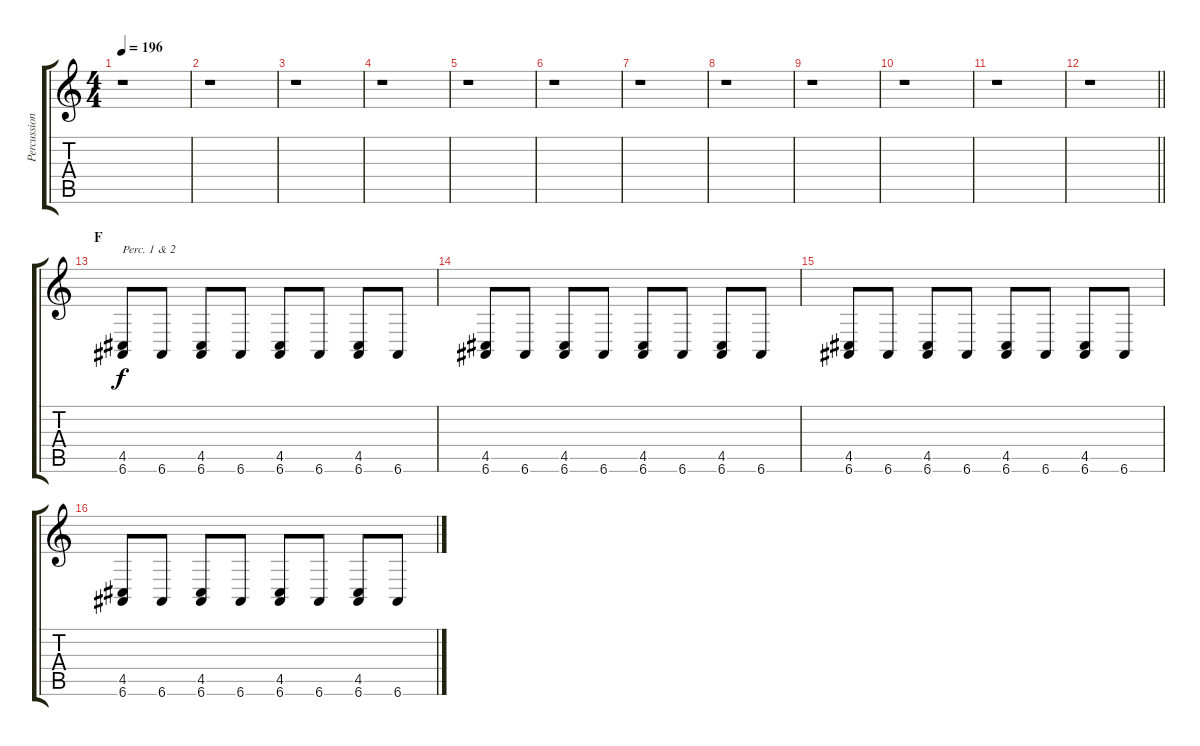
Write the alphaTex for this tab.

\track ("Percussion" "Percussion") {instrument steeldrums}
\staff {score tabs}
\tuning (E4 B3 G3 D3 A2 E2) {hide}
\ts (4 4)
\tempo 196
\clef g2
\ks c
r.1{dy f} |
r.1 |
r.1 |
r.1 |
r.1 |
r.1 |
r.1 |
r.1 |
r.1 |
r.1 |
r.1 |
\barLineRight lightlight
r.1 |
\section ("" "F")
(4.5 6.6).8{txt "Perc. 1 & 2" instrument synthdrum} 6.6.8 (4.5 6.6).8 6.6.8 (4.5 6.6).8 6.6.8 (4.5 6.6).8 6.6.8 |
(4.5 6.6).8 6.6.8 (4.5 6.6).8 6.6.8 (4.5 6.6).8 6.6.8 (4.5 6.6).8 6.6.8 |
(4.5 6.6).8 6.6.8 (4.5 6.6).8 6.6.8 (4.5 6.6).8 6.6.8 (4.5 6.6).8 6.6.8 |
(4.5 6.6).8 6.6.8 (4.5 6.6).8 6.6.8 (4.5 6.6).8 6.6.8 (4.5 6.6).8 6.6.8
